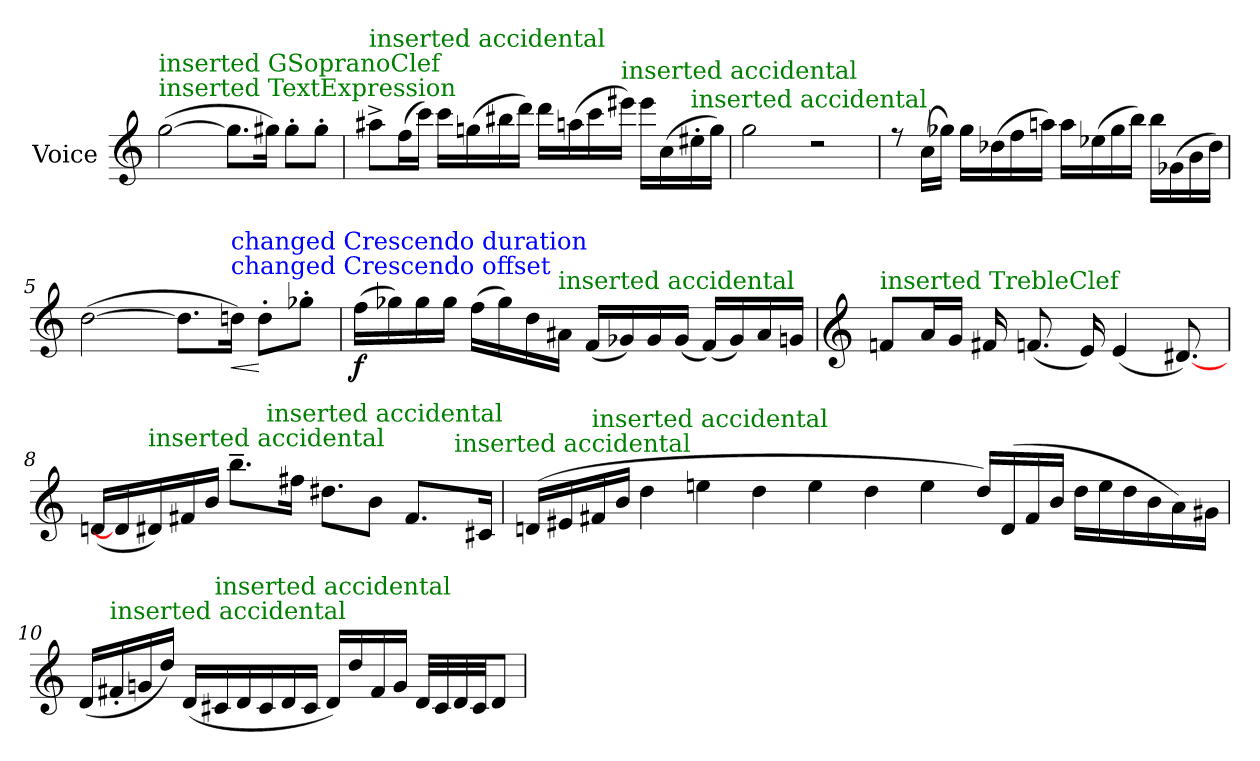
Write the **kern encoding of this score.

**kern	**dynam
*part1	*part1
*staff1	*staff1
*I"Voice	*
*I'Voice	*
*clefG3	*
=1	=1
!LO:TX:color=#008000:t=inserted TextExpression	!
!LO:TX:color=#008000:t=inserted GSopranoClef	!
(>[>2ee\	.
8.ee\L]	.
16ee#X\Jk)	.
8ee#'>\L	.
8ee#'>\J	.
=2	=2
!LO:TX:color=#008000:t=inserted accidental	!
8ff#X^>i\L	.
(>16dd\L	.
16aa\JJ)	.
16aa\LL	.
(>16een\	.
16gg#X\	.
16bb\JJ)	.
16bb\LL	.
(>16ffn\	.
16aa\	.
!LO:TX:color=#008000:t=inserted accidental	!
16ccc#Xi\JJ)	.
16ccc#\LL	.
(>16a\	.
!LO:TX:color=#008000:t=inserted accidental	!
16cc#X'>i\	.
16ee\JJ)	.
=3	=3
2ee\	.
2rcc	.
!!LO:LB:g=z
=4	=4
8rcc	.
(>16a\LL	.
16ee-X\JJ)	.
16ee-\LL	.
(>16b-X\	.
16dd\	.
16ffn\JJ)	.
16ff\LL	.
(>16cc-X\	.
16ee-\	.
16gg\JJ)	.
16gg\LL	.
(>16e-X\	.
16g\	.
16b-\JJ)	.
=5	=5
(>[>2b\	.
8.b\L]	.
!LO:TX:color=#0000FF:t=changed Crescendo offset	!
!LO:TX:color=#0000FF:t=changed Crescendo duration	!
!	!LO:HP:b
16bn\Jk)	<
8b'>\L	[
8ee-X'>\J	.
=6	=6
!	!LO:DY:b
(>16dd\LL	f
16ee-X\)	.
16ee-\	.
16ee-\JJ	.
(>16dd\LL	.
16ee-\)	.
16b\	.
!LO:TX:color=#008000:t=inserted accidental	!
16f#Xi\JJ	.
(<16d/LL	.
16e-X/)	.
16e-/	.
(<16e-/JJ	.
(<16d/LL)	.
16e-/)	.
16f#/	.
16en/JJ	.
!!LO:LB:g=z
=7	=7
*clefG2	*
!LO:TX:color=#008000:t=inserted TrebleClef	!
8fn/L	.
16a/L	.
16g/JJ	.
16f#X/	.
(<8.fn/	.
16e/)	.
(<4e/	.
[8.d#X/)	.
=8	=8
*^	*
*	*^	*
(<16dn/LL	4..ryy	1ryy	.
16d#/]	.	.	.
!LO:TX:color=#008000:t=inserted accidental	!	!	!
16d#X/)	.	.	.
16f#Xi/	.	.	.
16b/JJ	.	.	.
8.bb~>\L	.	.	.
!	!LO:TX:color=#008000:t=inserted accidental	!	!
.	2ryy	.	.
16ff#Xi\Jk	.	.	.
8.dd#X\L	.	.	.
8b\J	.	.	.
8.f#/L	.	.	.
.	8.ryy	.	.
!	!	!LO:TX:color=#008000:t=inserted accidental	!
.	.	8ryy	.
16c#Xi/Jk	.	.	.
*v	*v	*v	*
!!LO:LB:g=z
=9	=9
(>16dn/LL	.
16e#X/	.
!LO:TX:color=#008000:t=inserted accidental	!
16f#Xi/	.
16b/JJ	.
4dd\	.
4een\	.
4dd\	.
4ee\	.
4dd\	.
4ee\	.
16dd/LL)	.
(>16d/	.
16f#/	.
16b/JJ	.
16dd\LL	.
16ee\	.
16dd\	.
16b\	.
16a\)	.
16g#X\JJ	.
=10	=10
(<16d/LL	.
!LO:TX:color=#008000:t=inserted accidental	!
16f#X'>i/	.
16gn/	.
16dd/JJ)	.
(<16d/LL	.
!LO:TX:color=#008000:t=inserted accidental	!
16c#Xi/	.
16d/	.
16c#/	.
16d/	.
16c#/JJ	.
16d/LL)	.
16dd/	.
16f#/	.
16g/JJ	.
32d/LLL	.
32c#/	.
32d/	.
32c#/JJ	.
8d/J	.
=	=
*-	*-
